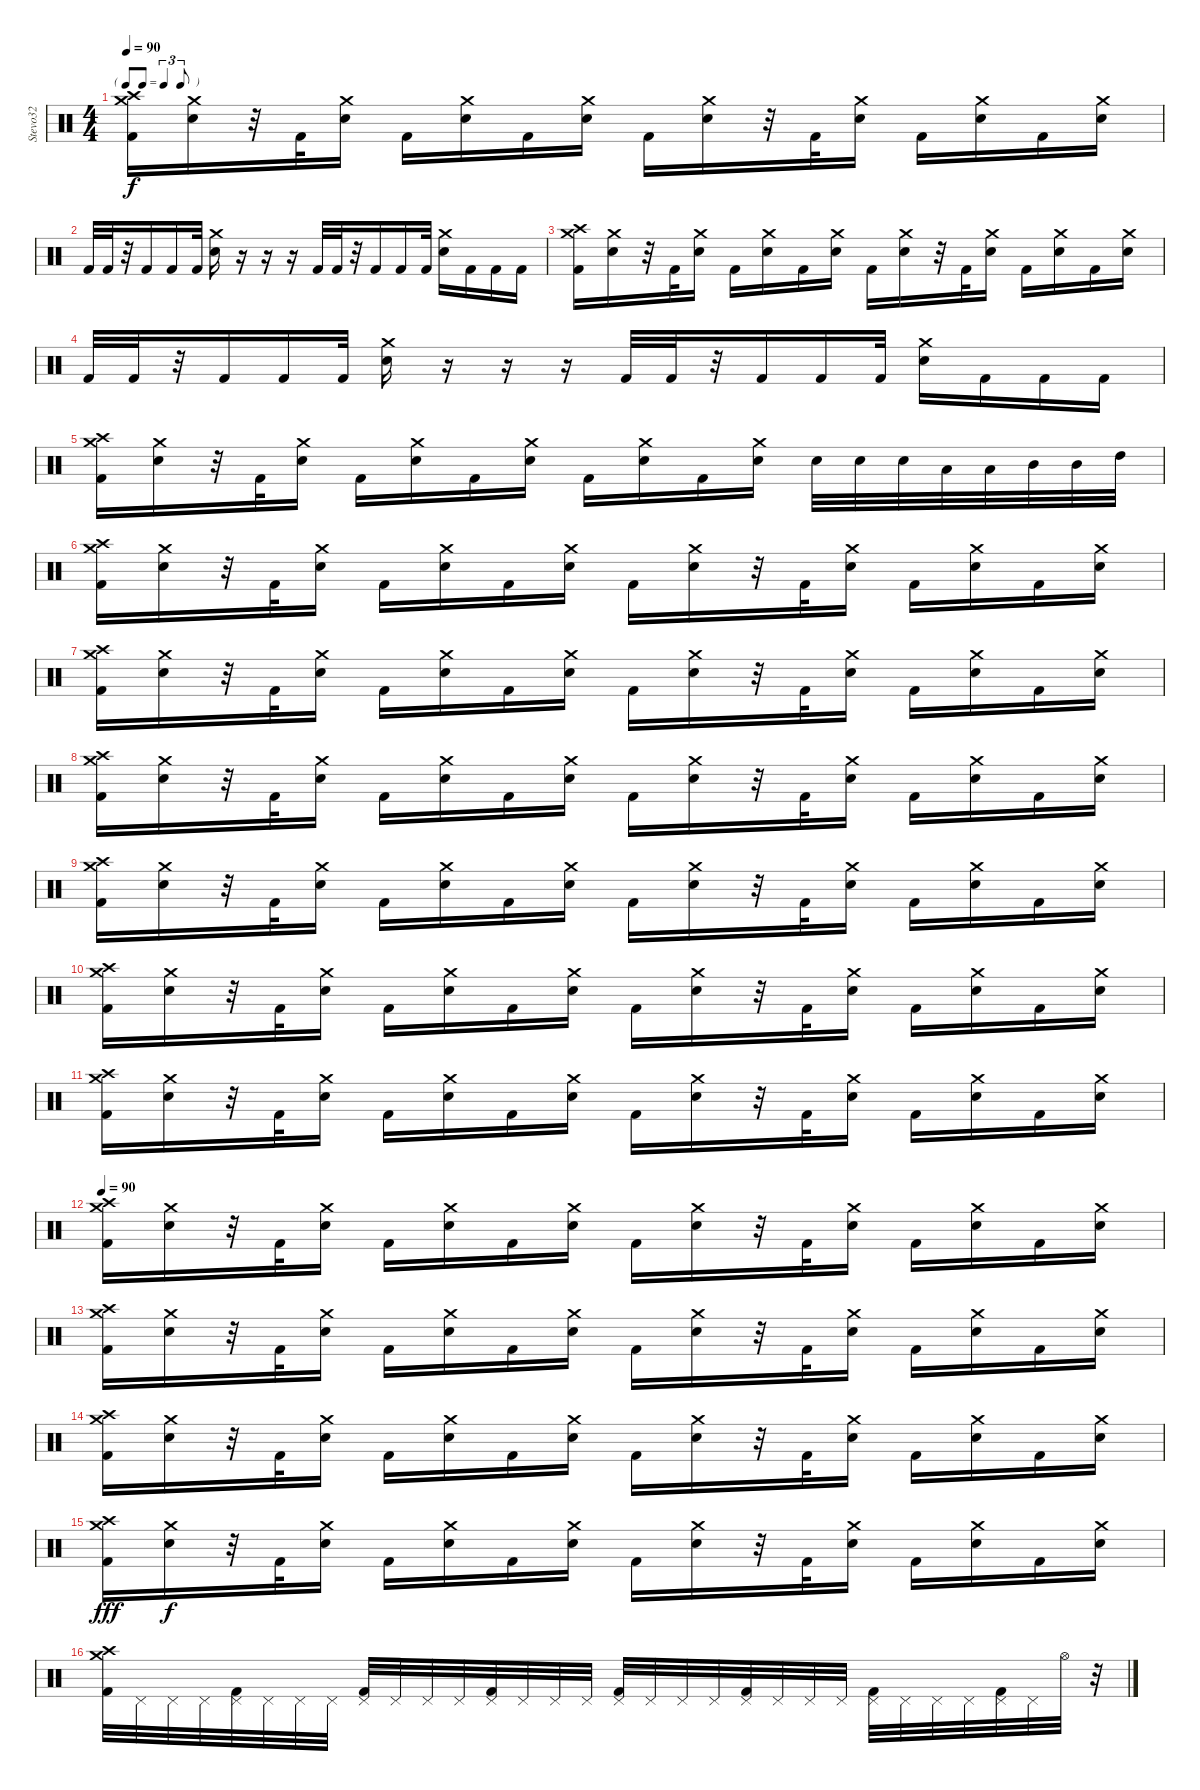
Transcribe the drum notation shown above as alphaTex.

\track ("Stevo32" "Stevo32") {instrument percussion}
\staff {score}
\articulation defaults
\ts (4 4)
\tf triplet8th
\tempo 90
\clef neutral
\ks c
("Crash medium (hit)" "Crash high (hit)" "Kick (hit) 2").16{dy f} ("Crash medium (hit)" "Electric Snare (hit)").16 r.32 "Kick (hit) 2".32 ("Crash medium (hit)" "Electric Snare (hit)").16 "Kick (hit) 2".16 ("Crash medium (hit)" "Electric Snare (hit)").16 "Kick (hit) 2".16 ("Crash medium (hit)" "Electric Snare (hit)").16 "Kick (hit) 2".16 ("Crash medium (hit)" "Electric Snare (hit)").16 r.32 "Kick (hit) 2".32 ("Crash medium (hit)" "Electric Snare (hit)").16 "Kick (hit) 2".16 ("Crash medium (hit)" "Electric Snare (hit)").16 "Kick (hit) 2".16 ("Crash medium (hit)" "Electric Snare (hit)").16 |
"Kick (hit) 2".32 "Kick (hit) 2".32 r.32 "Kick (hit) 2".16 "Kick (hit) 2".16 "Kick (hit) 2".32 ("Crash medium (hit)" "Electric Snare (hit)").16 r.16 r.16 r.16 "Kick (hit) 2".32 "Kick (hit) 2".32 r.32 "Kick (hit) 2".16 "Kick (hit) 2".16 "Kick (hit) 2".32 ("Crash medium (hit)" "Electric Snare (hit)").16 "Kick (hit) 2".16 "Kick (hit) 2".16 "Kick (hit) 2".16 |
("Crash medium (hit)" "Crash high (hit)" "Kick (hit) 2").16 ("Crash medium (hit)" "Electric Snare (hit)").16 r.32 "Kick (hit) 2".32 ("Crash medium (hit)" "Electric Snare (hit)").16 "Kick (hit) 2".16 ("Crash medium (hit)" "Electric Snare (hit)").16 "Kick (hit) 2".16 ("Crash medium (hit)" "Electric Snare (hit)").16 "Kick (hit) 2".16 ("Crash medium (hit)" "Electric Snare (hit)").16 r.32 "Kick (hit) 2".32 ("Crash medium (hit)" "Electric Snare (hit)").16 "Kick (hit) 2".16 ("Crash medium (hit)" "Electric Snare (hit)").16 "Kick (hit) 2".16 ("Crash medium (hit)" "Electric Snare (hit)").16 |
"Kick (hit) 2".32 "Kick (hit) 2".32 r.32 "Kick (hit) 2".16 "Kick (hit) 2".16 "Kick (hit) 2".32 ("Crash medium (hit)" "Electric Snare (hit)").16 r.16 r.16 r.16 "Kick (hit) 2".32 "Kick (hit) 2".32 r.32 "Kick (hit) 2".16 "Kick (hit) 2".16 "Kick (hit) 2".32 ("Crash medium (hit)" "Electric Snare (hit)").16 "Kick (hit) 2".16 "Kick (hit) 2".16 "Kick (hit) 2".16 |
("Crash medium (hit)" "Crash high (hit)" "Kick (hit) 2").16 ("Crash medium (hit)" "Electric Snare (hit)").16 r.32 "Kick (hit) 2".32 ("Crash medium (hit)" "Electric Snare (hit)").16 "Kick (hit) 2".16 ("Crash medium (hit)" "Electric Snare (hit)").16 "Kick (hit) 2".16 ("Crash medium (hit)" "Electric Snare (hit)").16 "Kick (hit) 2".16 ("Crash medium (hit)" "Electric Snare (hit)").16 "Kick (hit) 2".16 ("Crash medium (hit)" "Electric Snare (hit)").16 "Electric Snare (hit)".32 "Electric Snare (hit)".32 "Electric Snare (hit)".32 "Low Tom (hit)".32 "Low Tom (hit)".32 "Mid Tom (hit)".32 "Mid Tom (hit)".32 "High Tom (hit)".32 |
("Crash medium (hit)" "Crash high (hit)" "Kick (hit) 2").16 ("Crash medium (hit)" "Electric Snare (hit)").16 r.32 "Kick (hit) 2".32 ("Crash medium (hit)" "Electric Snare (hit)").16 "Kick (hit) 2".16 ("Crash medium (hit)" "Electric Snare (hit)").16 "Kick (hit) 2".16 ("Crash medium (hit)" "Electric Snare (hit)").16 "Kick (hit) 2".16 ("Crash medium (hit)" "Electric Snare (hit)").16 r.32 "Kick (hit) 2".32 ("Crash medium (hit)" "Electric Snare (hit)").16 "Kick (hit) 2".16 ("Crash medium (hit)" "Electric Snare (hit)").16 "Kick (hit) 2".16 ("Crash medium (hit)" "Electric Snare (hit)").16 |
("Crash medium (hit)" "Crash high (hit)" "Kick (hit) 2").16 ("Crash medium (hit)" "Electric Snare (hit)").16 r.32 "Kick (hit) 2".32 ("Crash medium (hit)" "Electric Snare (hit)").16 "Kick (hit) 2".16 ("Crash medium (hit)" "Electric Snare (hit)").16 "Kick (hit) 2".16 ("Crash medium (hit)" "Electric Snare (hit)").16 "Kick (hit) 2".16 ("Crash medium (hit)" "Electric Snare (hit)").16 r.32 "Kick (hit) 2".32 ("Crash medium (hit)" "Electric Snare (hit)").16 "Kick (hit) 2".16 ("Crash medium (hit)" "Electric Snare (hit)").16 "Kick (hit) 2".16 ("Crash medium (hit)" "Electric Snare (hit)").16 |
("Crash medium (hit)" "Crash high (hit)" "Kick (hit) 2").16 ("Crash medium (hit)" "Electric Snare (hit)").16 r.32 "Kick (hit) 2".32 ("Crash medium (hit)" "Electric Snare (hit)").16 "Kick (hit) 2".16 ("Crash medium (hit)" "Electric Snare (hit)").16 "Kick (hit) 2".16 ("Crash medium (hit)" "Electric Snare (hit)").16 "Kick (hit) 2".16 ("Crash medium (hit)" "Electric Snare (hit)").16 r.32 "Kick (hit) 2".32 ("Crash medium (hit)" "Electric Snare (hit)").16 "Kick (hit) 2".16 ("Crash medium (hit)" "Electric Snare (hit)").16 "Kick (hit) 2".16 ("Crash medium (hit)" "Electric Snare (hit)").16 |
("Crash medium (hit)" "Crash high (hit)" "Kick (hit) 2").16 ("Crash medium (hit)" "Electric Snare (hit)").16 r.32 "Kick (hit) 2".32 ("Crash medium (hit)" "Electric Snare (hit)").16 "Kick (hit) 2".16 ("Crash medium (hit)" "Electric Snare (hit)").16 "Kick (hit) 2".16 ("Crash medium (hit)" "Electric Snare (hit)").16 "Kick (hit) 2".16 ("Crash medium (hit)" "Electric Snare (hit)").16 r.32 "Kick (hit) 2".32 ("Crash medium (hit)" "Electric Snare (hit)").16 "Kick (hit) 2".16 ("Crash medium (hit)" "Electric Snare (hit)").16 "Kick (hit) 2".16 ("Crash medium (hit)" "Electric Snare (hit)").16 |
("Crash medium (hit)" "Crash high (hit)" "Kick (hit) 2").16 ("Crash medium (hit)" "Electric Snare (hit)").16 r.32 "Kick (hit) 2".32 ("Crash medium (hit)" "Electric Snare (hit)").16 "Kick (hit) 2".16 ("Crash medium (hit)" "Electric Snare (hit)").16 "Kick (hit) 2".16 ("Crash medium (hit)" "Electric Snare (hit)").16 "Kick (hit) 2".16 ("Crash medium (hit)" "Electric Snare (hit)").16 r.32 "Kick (hit) 2".32 ("Crash medium (hit)" "Electric Snare (hit)").16 "Kick (hit) 2".16 ("Crash medium (hit)" "Electric Snare (hit)").16 "Kick (hit) 2".16 ("Crash medium (hit)" "Electric Snare (hit)").16 |
("Crash medium (hit)" "Crash high (hit)" "Kick (hit) 2").16 ("Crash medium (hit)" "Electric Snare (hit)").16 r.32 "Kick (hit) 2".32 ("Crash medium (hit)" "Electric Snare (hit)").16 "Kick (hit) 2".16 ("Crash medium (hit)" "Electric Snare (hit)").16 "Kick (hit) 2".16 ("Crash medium (hit)" "Electric Snare (hit)").16 "Kick (hit) 2".16 ("Crash medium (hit)" "Electric Snare (hit)").16 r.32 "Kick (hit) 2".32 ("Crash medium (hit)" "Electric Snare (hit)").16 "Kick (hit) 2".16 ("Crash medium (hit)" "Electric Snare (hit)").16 "Kick (hit) 2".16 ("Crash medium (hit)" "Electric Snare (hit)").16 |
\tempo 90
("Crash medium (hit)" "Crash high (hit)" "Kick (hit) 2").16 ("Crash medium (hit)" "Electric Snare (hit)").16 r.32 "Kick (hit) 2".32 ("Crash medium (hit)" "Electric Snare (hit)").16 "Kick (hit) 2".16 ("Crash medium (hit)" "Electric Snare (hit)").16 "Kick (hit) 2".16 ("Crash medium (hit)" "Electric Snare (hit)").16 "Kick (hit) 2".16 ("Crash medium (hit)" "Electric Snare (hit)").16 r.32 "Kick (hit) 2".32 ("Crash medium (hit)" "Electric Snare (hit)").16 "Kick (hit) 2".16 ("Crash medium (hit)" "Electric Snare (hit)").16 "Kick (hit) 2".16 ("Crash medium (hit)" "Electric Snare (hit)").16 |
("Crash medium (hit)" "Crash high (hit)" "Kick (hit) 2").16 ("Crash medium (hit)" "Electric Snare (hit)").16 r.32 "Kick (hit) 2".32 ("Crash medium (hit)" "Electric Snare (hit)").16 "Kick (hit) 2".16 ("Crash medium (hit)" "Electric Snare (hit)").16 "Kick (hit) 2".16 ("Crash medium (hit)" "Electric Snare (hit)").16 "Kick (hit) 2".16 ("Crash medium (hit)" "Electric Snare (hit)").16 r.32 "Kick (hit) 2".32 ("Crash medium (hit)" "Electric Snare (hit)").16 "Kick (hit) 2".16 ("Crash medium (hit)" "Electric Snare (hit)").16 "Kick (hit) 2".16 ("Crash medium (hit)" "Electric Snare (hit)").16 |
("Crash medium (hit)" "Crash high (hit)" "Kick (hit) 2").16 ("Crash medium (hit)" "Electric Snare (hit)").16 r.32 "Kick (hit) 2".32 ("Crash medium (hit)" "Electric Snare (hit)").16 "Kick (hit) 2".16 ("Crash medium (hit)" "Electric Snare (hit)").16 "Kick (hit) 2".16 ("Crash medium (hit)" "Electric Snare (hit)").16 "Kick (hit) 2".16 ("Crash medium (hit)" "Electric Snare (hit)").16 r.32 "Kick (hit) 2".32 ("Crash medium (hit)" "Electric Snare (hit)").16 "Kick (hit) 2".16 ("Crash medium (hit)" "Electric Snare (hit)").16 "Kick (hit) 2".16 ("Crash medium (hit)" "Electric Snare (hit)").16 |
("Crash medium (hit)" "Crash high (hit)" "Kick (hit) 2").16{dy fff} ("Crash medium (hit)" "Electric Snare (hit)").16{dy f} r.32 "Kick (hit) 2".32 ("Crash medium (hit)" "Electric Snare (hit)").16 "Kick (hit) 2".16 ("Crash medium (hit)" "Electric Snare (hit)").16 "Kick (hit) 2".16 ("Crash medium (hit)" "Electric Snare (hit)").16 "Kick (hit) 2".16 ("Crash medium (hit)" "Electric Snare (hit)").16 r.32 "Kick (hit) 2".32 ("Crash medium (hit)" "Electric Snare (hit)").16 "Kick (hit) 2".16 ("Crash medium (hit)" "Electric Snare (hit)").16 "Kick (hit) 2".16 ("Crash medium (hit)" "Electric Snare (hit)").16 |
("Crash high (hit)" "Crash medium (hit)" "Kick (hit) 2").32 "Pedal Hi-Hat (hit)".32 "Pedal Hi-Hat (hit)".32 "Pedal Hi-Hat (hit)".32 ("Pedal Hi-Hat (hit)" "Kick (hit) 2").32 "Pedal Hi-Hat (hit)".32 "Pedal Hi-Hat (hit)".32 "Pedal Hi-Hat (hit)".32 ("Pedal Hi-Hat (hit)" "Kick (hit) 2").32 "Pedal Hi-Hat (hit)".32 "Pedal Hi-Hat (hit)".32 "Pedal Hi-Hat (hit)".32 ("Pedal Hi-Hat (hit)" "Kick (hit) 2").32 "Pedal Hi-Hat (hit)".32 "Pedal Hi-Hat (hit)".32 "Pedal Hi-Hat (hit)".32 ("Pedal Hi-Hat (hit)" "Kick (hit) 2").32 "Pedal Hi-Hat (hit)".32 "Pedal Hi-Hat (hit)".32 "Pedal Hi-Hat (hit)".32 ("Pedal Hi-Hat (hit)" "Kick (hit) 2").32 "Pedal Hi-Hat (hit)".32 "Pedal Hi-Hat (hit)".32 "Pedal Hi-Hat (hit)".32 ("Pedal Hi-Hat (hit)" "Kick (hit) 2").32 "Pedal Hi-Hat (hit)".32 "Pedal Hi-Hat (hit)".32 "Pedal Hi-Hat (hit)".32 ("Pedal Hi-Hat (hit)" "Kick (hit) 2").32 "Pedal Hi-Hat (hit)".32 "Hi-Hat (open)".32 r.32
